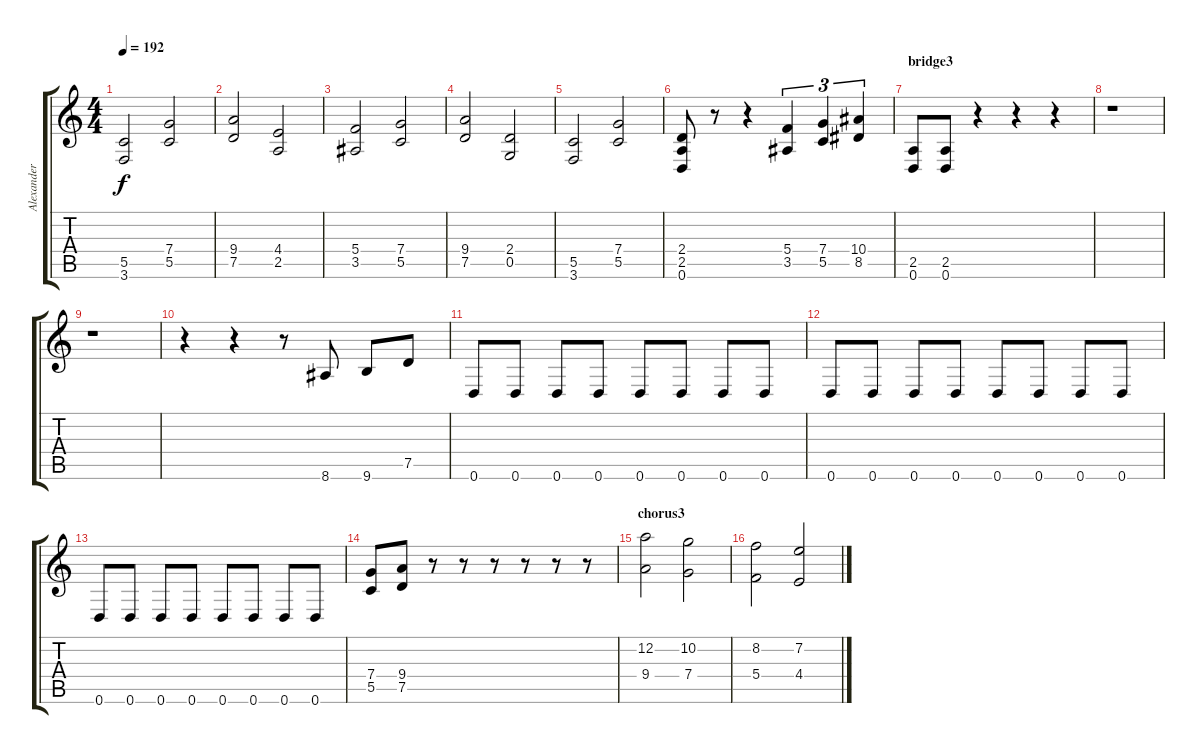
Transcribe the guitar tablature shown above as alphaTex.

\track ("Alexander Kuoppala" "Alexander ") {instrument distortionguitar}
\staff {score tabs}
\tuning (D4 A3 F3 C3 G2 D2) {hide}
\ts (4 4)
\tempo 192
\clef g2
\ks c
(5.5 3.6).2{dy f} (7.4 5.5).2 |
(9.4 7.5).2 (4.4 2.5).2 |
(5.4 3.5).2 (7.4 5.5).2 |
(9.4 7.5).2 (2.4 0.5).2 |
(5.5 3.6).2 (7.4 5.5).2 |
(2.4 2.5 0.6).8 r.8 r.4 (5.4 3.5).4{tu (3 2)} (7.4 5.5).4{tu (3 2)} (10.4 8.5).4{tu (3 2)} |
\section ("" "bridge3")
(2.5 0.6).8 (2.5 0.6).8 r.4 r.4 r.4 |
r.1 |
r.1 |
r.4 r.4 r.8 8.6.8 9.6.8 7.5.8 |
0.6.8 0.6.8 0.6.8 0.6.8 0.6.8 0.6.8 0.6.8 0.6.8 |
0.6.8 0.6.8 0.6.8 0.6.8 0.6.8 0.6.8 0.6.8 0.6.8 |
0.6.8 0.6.8 0.6.8 0.6.8 0.6.8 0.6.8 0.6.8 0.6.8 |
(7.4 5.5).8 (9.4 7.5).8 r.8 r.8 r.8 r.8 r.8 r.8 |
\section ("" "chorus3")
(12.2 9.4).2 (10.2 7.4).2 |
(8.2 5.4).2 (7.2 4.4).2
